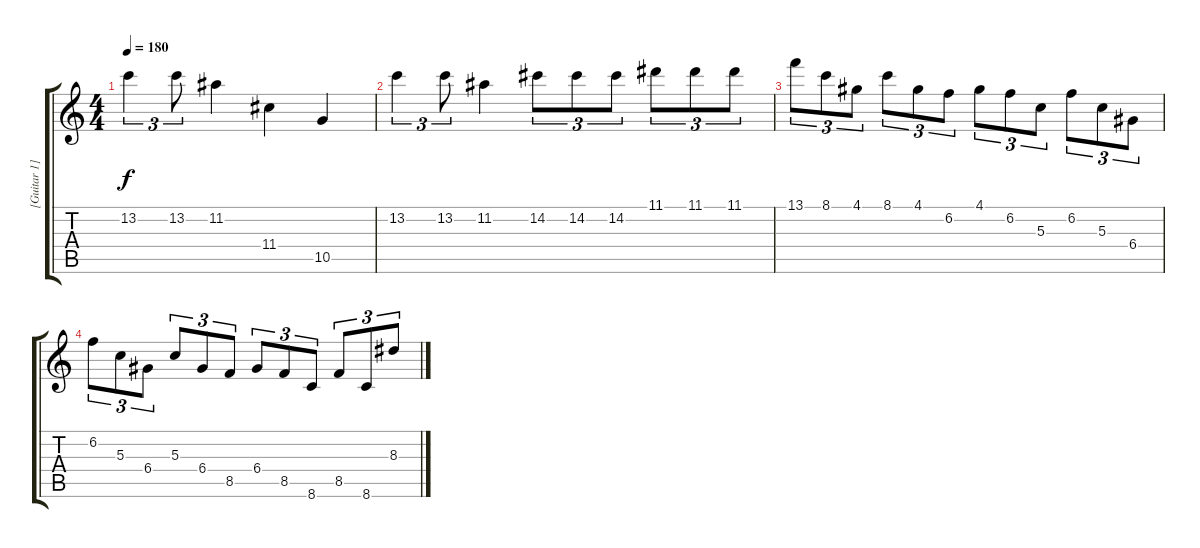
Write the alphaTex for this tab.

\track ("[Guitar 1]" "[Guitar 1]") {instrument distortionguitar}
\staff {score tabs}
\tuning (E4 B3 G3 D3 A2 E2) {hide}
\ts (4 4)
\tempo 180
\clef g2
\ks c
13.2.4{tu (3 2) dy f} 13.2.8{tu (3 2)} 11.2.4 11.4.4 10.5.4 |
13.2.4{tu (3 2)} 13.2.8{tu (3 2)} 11.2.4 14.2.8{tu (3 2)} 14.2.8{tu (3 2)} 14.2.8{tu (3 2)} 11.1.8{tu (3 2)} 11.1.8{tu (3 2)} 11.1.8{tu (3 2)} |
13.1.8{tu (3 2)} 8.1.8{tu (3 2)} 4.1.8{tu (3 2)} 8.1.8{tu (3 2)} 4.1.8{tu (3 2)} 6.2.8{tu (3 2)} 4.1.8{tu (3 2)} 6.2.8{tu (3 2)} 5.3.8{tu (3 2)} 6.2.8{tu (3 2)} 5.3.8{tu (3 2)} 6.4.8{tu (3 2)} |
6.2.8{tu (3 2)} 5.3.8{tu (3 2)} 6.4.8{tu (3 2)} 5.3.8{tu (3 2)} 6.4.8{tu (3 2)} 8.5.8{tu (3 2)} 6.4.8{tu (3 2)} 8.5.8{tu (3 2)} 8.6.8{tu (3 2)} 8.5.8{tu (3 2)} 8.6.8{tu (3 2)} 8.3.8{tu (3 2)}
